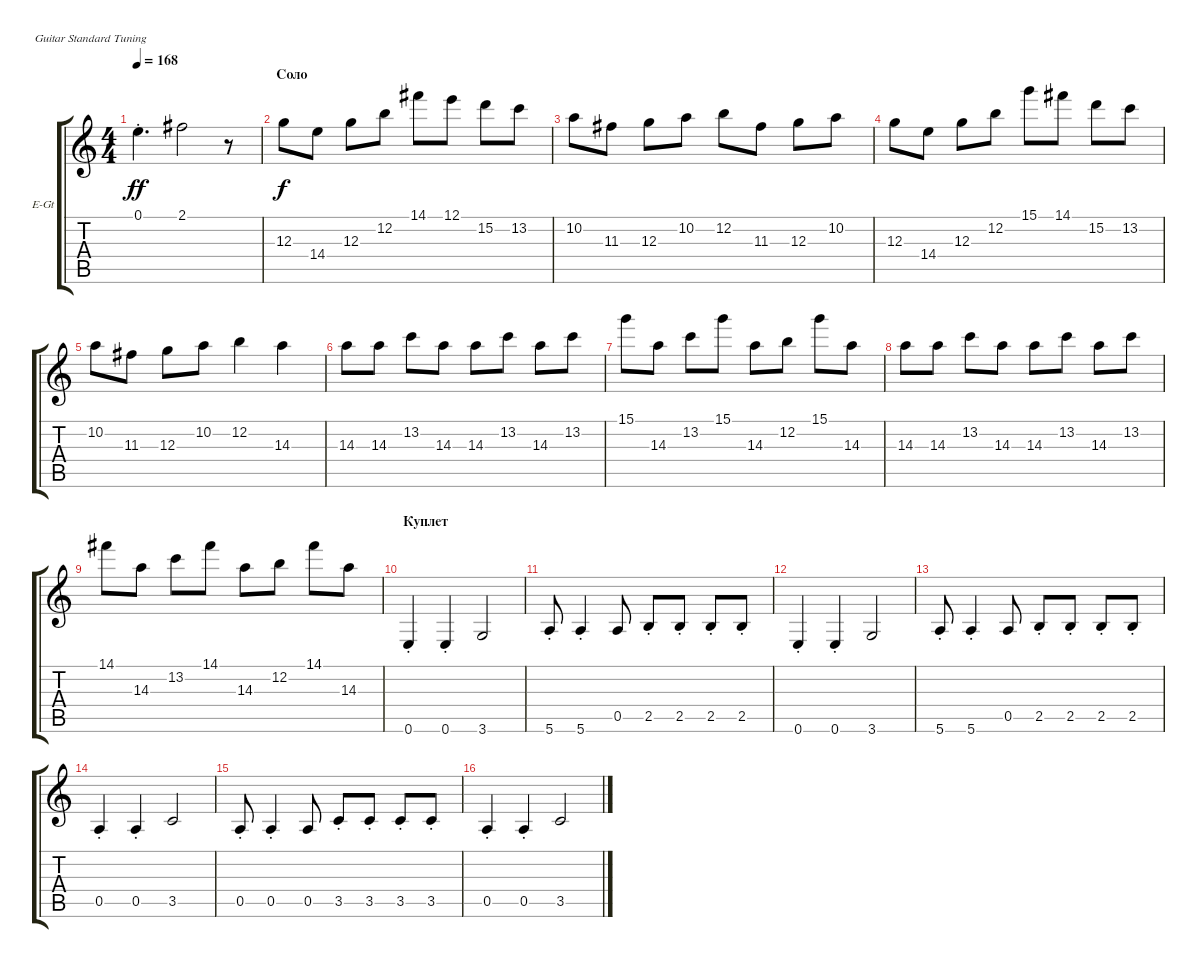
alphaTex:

\defaultSystemsLayout 4
\bracketExtendMode groupsimilarinstruments
\firstSystemTrackNameOrientation horizontal
\otherSystemsTrackNameOrientation horizontal
\track ("Г. Каспарян" "E-Gt") {instrument electricguitarclean}
\staff {score tabs}
\tuning (E4 B3 G3 D3 A2 E2)
\ts (4 4)
\tempo 168
\clef g2
\scale
0.333333
\ks c
0.1{st}.4{d dy ff} 2.1.2 r.8 |
\section ("" "Соло")
\scale
0.333333 12.3.8{dy f} 14.4.8 12.3.8 12.2.8 14.1.8 12.1.8 15.2.8 13.2.8 |
\scale
0.333333 10.2.8 11.3.8 12.3.8 10.2.8 12.2.8 11.3.8 12.3.8 10.2.8 |
\scale
0.333333 12.3.8 14.4.8 12.3.8 12.2.8 15.1.8 14.1.8 15.2.8 13.2.8 |
\scale
0.333333 10.2.8 11.3.8 12.3.8 10.2.8 12.2.4 14.3.4 |
\scale
0.333333 14.3.8 14.3.8 13.2.8 14.3.8 14.3.8 13.2.8 14.3.8 13.2.8 |
\scale
0.333333 15.1.8 14.3.8 13.2.8 15.1.8 14.3.8 12.2.8 15.1.8 14.3.8 |
\scale
0.333333 14.3.8 14.3.8 13.2.8 14.3.8 14.3.8 13.2.8 14.3.8 13.2.8 |
\scale
0.333333 14.1.8 14.3.8 13.2.8 14.1.8 14.3.8 12.2.8 14.1.8 14.3.8 |
\section ("" "Куплет")
\scale
0.333333 0.6{st}.4 0.6{st}.4 3.6.2 |
\scale
0.333333 5.6{st}.8 5.6{st}.4 0.5.8 2.5{st}.8 2.5{st}.8 2.5{st}.8 2.5{st}.8 |
\scale
0.333333 0.6{st}.4 0.6{st}.4 3.6.2 |
\scale
0.333333 5.6{st}.8 5.6{st}.4 0.5.8 2.5{st}.8 2.5{st}.8 2.5{st}.8 2.5{st}.8 |
\scale
0.333333 0.5{st}.4 0.5{st}.4 3.5.2 |
\scale
0.333333 0.5{st}.8 0.5{st}.4 0.5.8 3.5{st}.8 3.5{st}.8 3.5{st}.8 3.5{st}.8 |
\scale
0.333333 0.5{st}.4 0.5{st}.4 3.5.2
